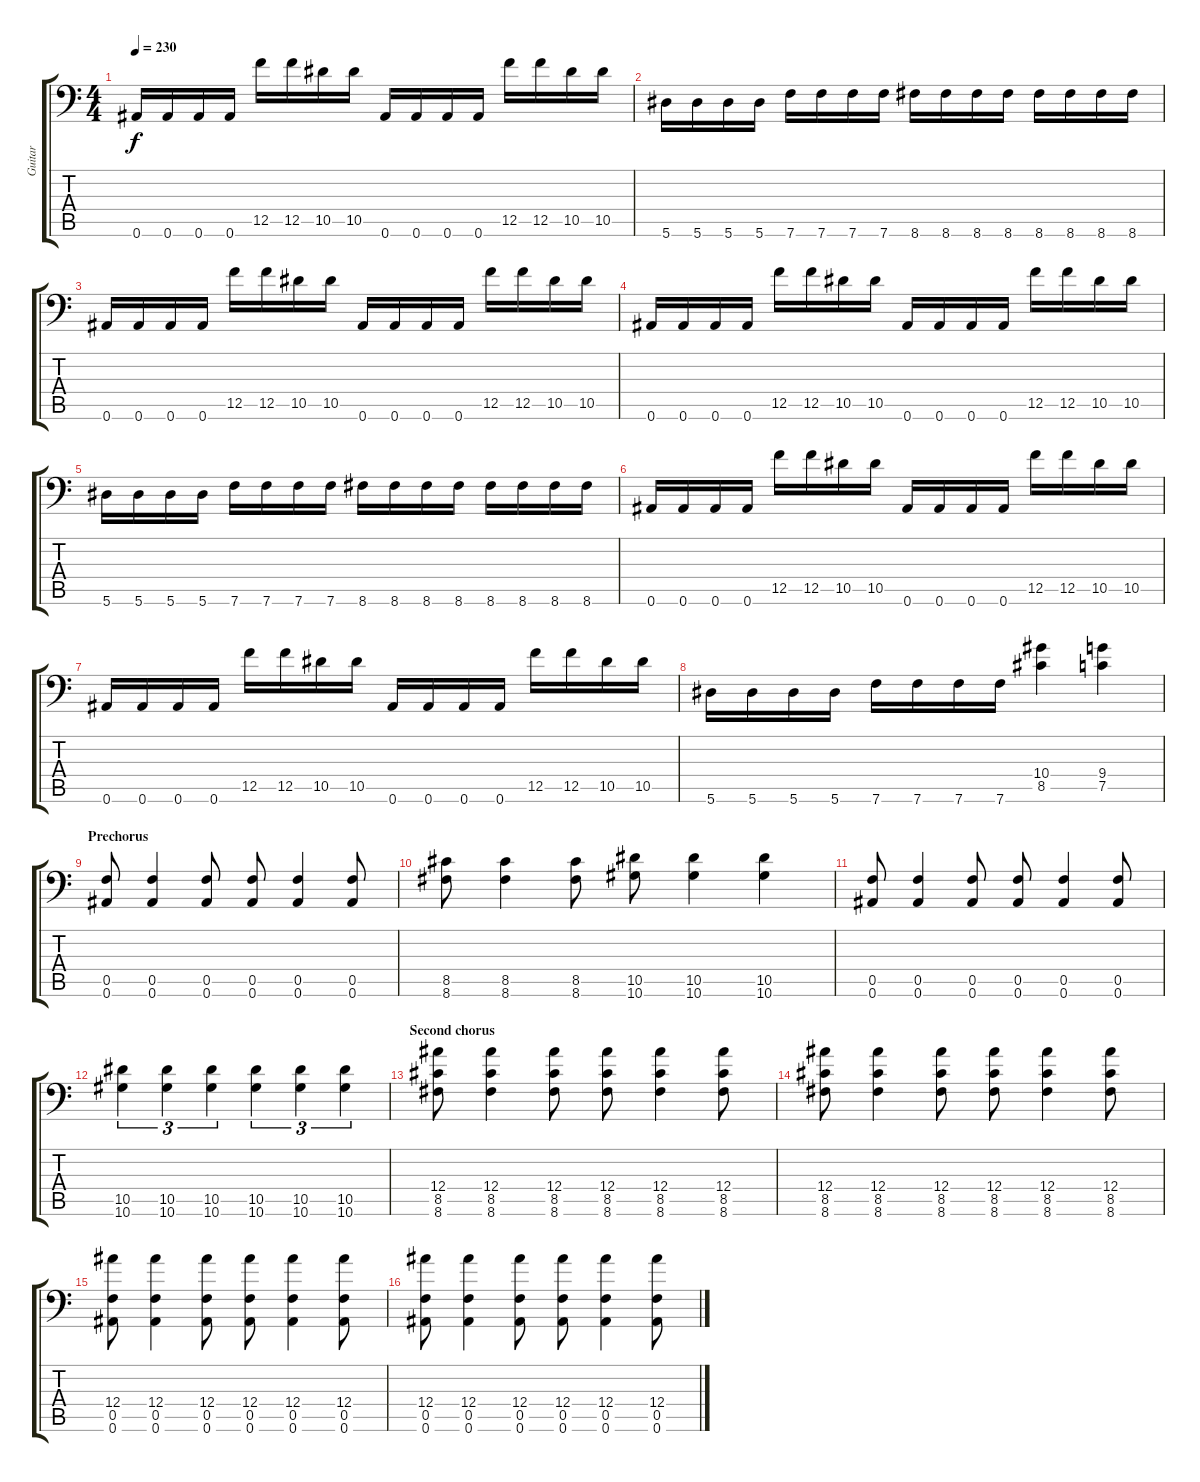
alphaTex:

\track ("Guitar" "Guitar") {instrument distortionguitar}
\staff {score tabs}
\tuning (C4 G3 Eb3 Bb2 F2 Bb1) {hide}
\ts (4 4)
\tempo 230
\clef f4
\ks c
0.6.16{dy f} 0.6.16 0.6.16 0.6.16 12.5.16 12.5.16 10.5.16 10.5.16 0.6.16 0.6.16 0.6.16 0.6.16 12.5.16 12.5.16 10.5.16 10.5.16 |
5.6.16 5.6.16 5.6.16 5.6.16 7.6.16 7.6.16 7.6.16 7.6.16 8.6.16 8.6.16 8.6.16 8.6.16 8.6.16 8.6.16 8.6.16 8.6.16 |
0.6.16 0.6.16 0.6.16 0.6.16 12.5.16 12.5.16 10.5.16 10.5.16 0.6.16 0.6.16 0.6.16 0.6.16 12.5.16 12.5.16 10.5.16 10.5.16 |
0.6.16 0.6.16 0.6.16 0.6.16 12.5.16 12.5.16 10.5.16 10.5.16 0.6.16 0.6.16 0.6.16 0.6.16 12.5.16 12.5.16 10.5.16 10.5.16 |
5.6.16 5.6.16 5.6.16 5.6.16 7.6.16 7.6.16 7.6.16 7.6.16 8.6.16 8.6.16 8.6.16 8.6.16 8.6.16 8.6.16 8.6.16 8.6.16 |
0.6.16 0.6.16 0.6.16 0.6.16 12.5.16 12.5.16 10.5.16 10.5.16 0.6.16 0.6.16 0.6.16 0.6.16 12.5.16 12.5.16 10.5.16 10.5.16 |
0.6.16 0.6.16 0.6.16 0.6.16 12.5.16 12.5.16 10.5.16 10.5.16 0.6.16 0.6.16 0.6.16 0.6.16 12.5.16 12.5.16 10.5.16 10.5.16 |
5.6.16 5.6.16 5.6.16 5.6.16 7.6.16 7.6.16 7.6.16 7.6.16 (10.4 8.5).4 (9.4 7.5).4 |
\section ("" "Prechorus")
(0.5 0.6).8 (0.5 0.6).4 (0.5 0.6).8 (0.5 0.6).8 (0.5 0.6).4 (0.5 0.6).8 |
(8.5 8.6).8 (8.5 8.6).4 (8.5 8.6).8 (10.5 10.6).8 (10.5 10.6).4 (10.5 10.6).4 |
(0.5 0.6).8 (0.5 0.6).4 (0.5 0.6).8 (0.5 0.6).8 (0.5 0.6).4 (0.5 0.6).8 |
(10.5 10.6).4{tu (3 2)} (10.5 10.6).4{tu (3 2)} (10.5 10.6).4{tu (3 2)} (10.5 10.6).4{tu (3 2)} (10.5 10.6).4{tu (3 2)} (10.5 10.6).4{tu (3 2)} |
\section ("" "Second chorus")
(12.4 8.5 8.6).8 (12.4 8.5 8.6).4 (12.4 8.5 8.6).8 (12.4 8.5 8.6).8 (12.4 8.5 8.6).4 (12.4 8.5 8.6).8 |
(12.4 8.5 8.6).8 (12.4 8.5 8.6).4 (12.4 8.5 8.6).8 (12.4 8.5 8.6).8 (12.4 8.5 8.6).4 (12.4 8.5 8.6).8 |
(12.4 0.5 0.6).8 (12.4 0.5 0.6).4 (12.4 0.5 0.6).8 (12.4 0.5 0.6).8 (12.4 0.5 0.6).4 (12.4 0.5 0.6).8 |
(12.4 0.5 0.6).8 (12.4 0.5 0.6).4 (12.4 0.5 0.6).8 (12.4 0.5 0.6).8 (12.4 0.5 0.6).4 (12.4 0.5 0.6).8
